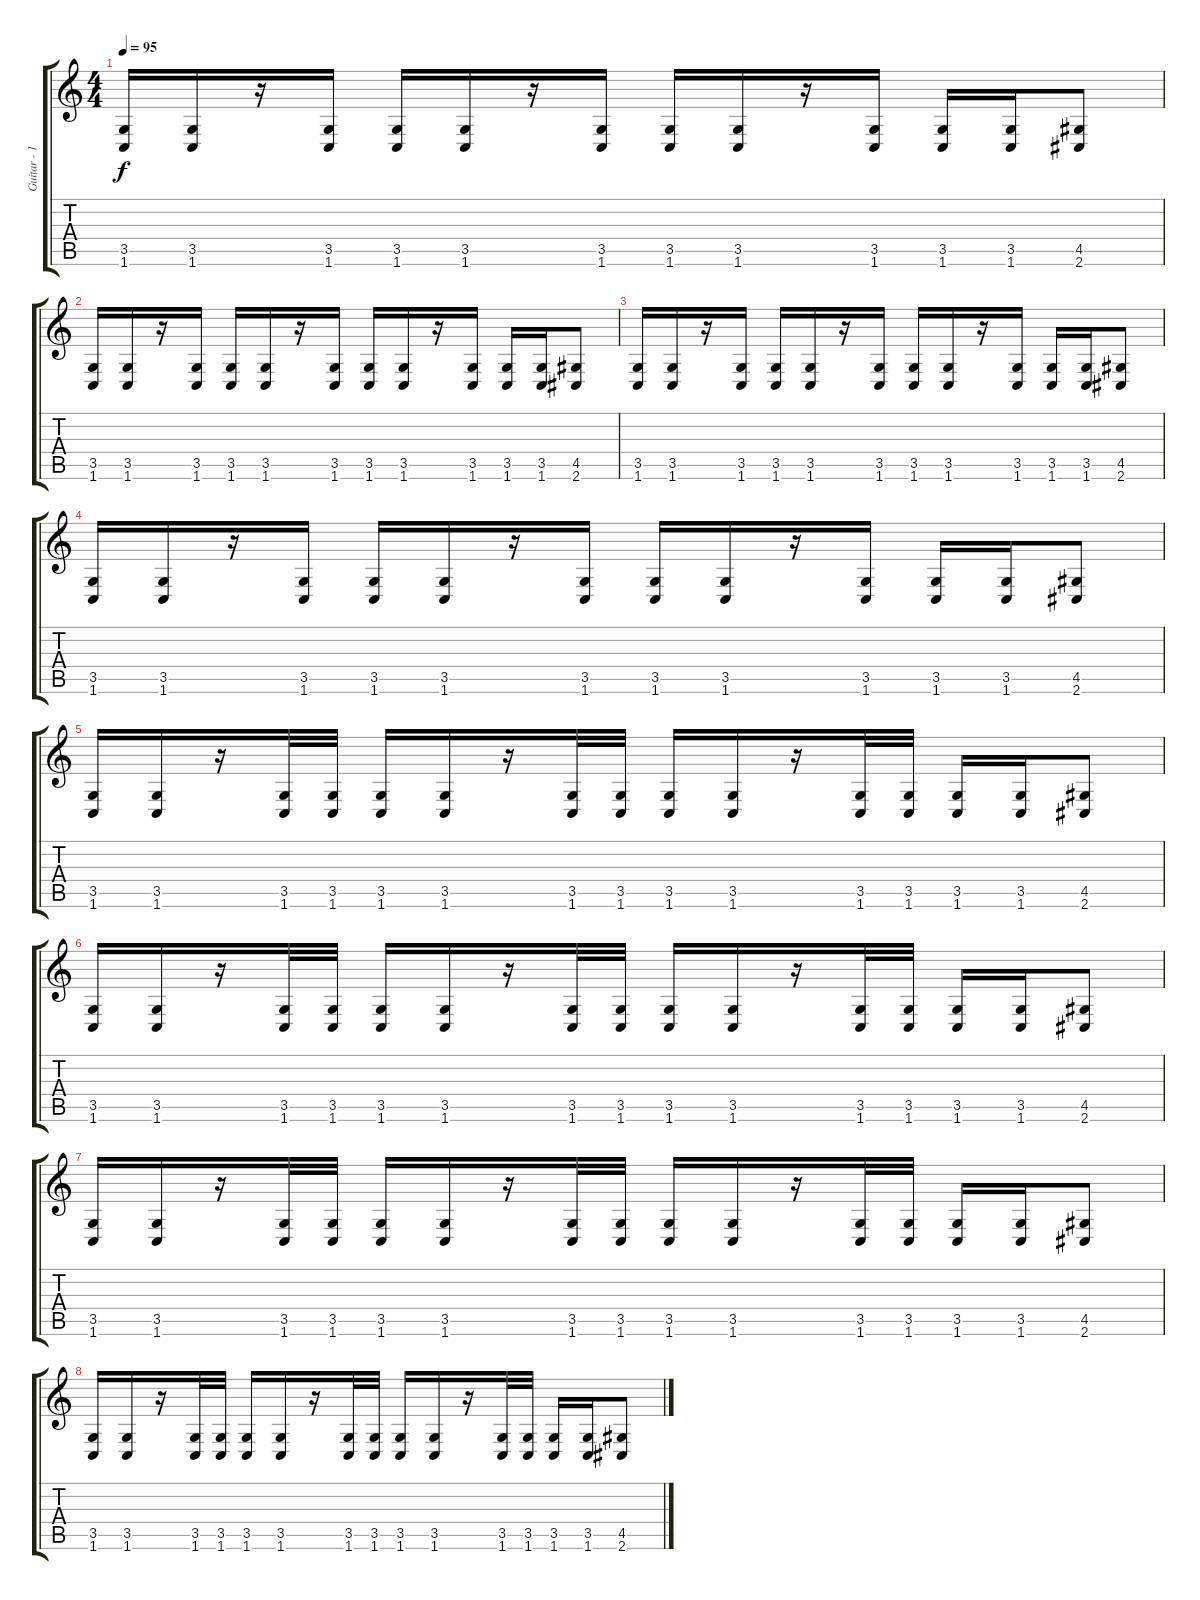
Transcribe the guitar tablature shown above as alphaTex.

\track ("Guitar - 1" "Guitar - 1") {instrument distortionguitar}
\staff {score tabs}
\tuning (B3 G3 D3 A2 E2 B1) {hide}
\ts (4 4)
\tempo 95
\clef g2
\ks c
(3.5 1.6).16{dy f instrument distortionguitar} (3.5 1.6).16 r.16 (3.5 1.6).16 (3.5 1.6).16 (3.5 1.6).16 r.16 (3.5 1.6).16 (3.5 1.6).16 (3.5 1.6).16 r.16 (3.5 1.6).16 (3.5 1.6).16 (3.5 1.6).16 (4.5 2.6).8 |
(3.5 1.6).16 (3.5 1.6).16 r.16 (3.5 1.6).16 (3.5 1.6).16 (3.5 1.6).16 r.16 (3.5 1.6).16 (3.5 1.6).16 (3.5 1.6).16 r.16 (3.5 1.6).16 (3.5 1.6).16 (3.5 1.6).16 (4.5 2.6).8 |
(3.5 1.6).16 (3.5 1.6).16 r.16 (3.5 1.6).16 (3.5 1.6).16 (3.5 1.6).16 r.16 (3.5 1.6).16 (3.5 1.6).16 (3.5 1.6).16 r.16 (3.5 1.6).16 (3.5 1.6).16 (3.5 1.6).16 (4.5 2.6).8 |
(3.5 1.6).16 (3.5 1.6).16 r.16 (3.5 1.6).16 (3.5 1.6).16 (3.5 1.6).16 r.16 (3.5 1.6).16 (3.5 1.6).16 (3.5 1.6).16 r.16 (3.5 1.6).16 (3.5 1.6).16 (3.5 1.6).16 (4.5 2.6).8 |
(3.5 1.6).16 (3.5 1.6).16 r.16 (3.5 1.6).32 (3.5 1.6).32 (3.5 1.6).16 (3.5 1.6).16 r.16 (3.5 1.6).32 (3.5 1.6).32 (3.5 1.6).16 (3.5 1.6).16 r.16 (3.5 1.6).32 (3.5 1.6).32 (3.5 1.6).16 (3.5 1.6).16 (4.5 2.6).8 |
(3.5 1.6).16 (3.5 1.6).16 r.16 (3.5 1.6).32 (3.5 1.6).32 (3.5 1.6).16 (3.5 1.6).16 r.16 (3.5 1.6).32 (3.5 1.6).32 (3.5 1.6).16 (3.5 1.6).16 r.16 (3.5 1.6).32 (3.5 1.6).32 (3.5 1.6).16 (3.5 1.6).16 (4.5 2.6).8 |
(3.5 1.6).16 (3.5 1.6).16 r.16 (3.5 1.6).32 (3.5 1.6).32 (3.5 1.6).16 (3.5 1.6).16 r.16 (3.5 1.6).32 (3.5 1.6).32 (3.5 1.6).16 (3.5 1.6).16 r.16 (3.5 1.6).32 (3.5 1.6).32 (3.5 1.6).16 (3.5 1.6).16 (4.5 2.6).8 |
(3.5 1.6).16 (3.5 1.6).16 r.16 (3.5 1.6).32 (3.5 1.6).32 (3.5 1.6).16 (3.5 1.6).16 r.16 (3.5 1.6).32 (3.5 1.6).32 (3.5 1.6).16 (3.5 1.6).16 r.16 (3.5 1.6).32 (3.5 1.6).32 (3.5 1.6).16 (3.5 1.6).16 (4.5 2.6).8
